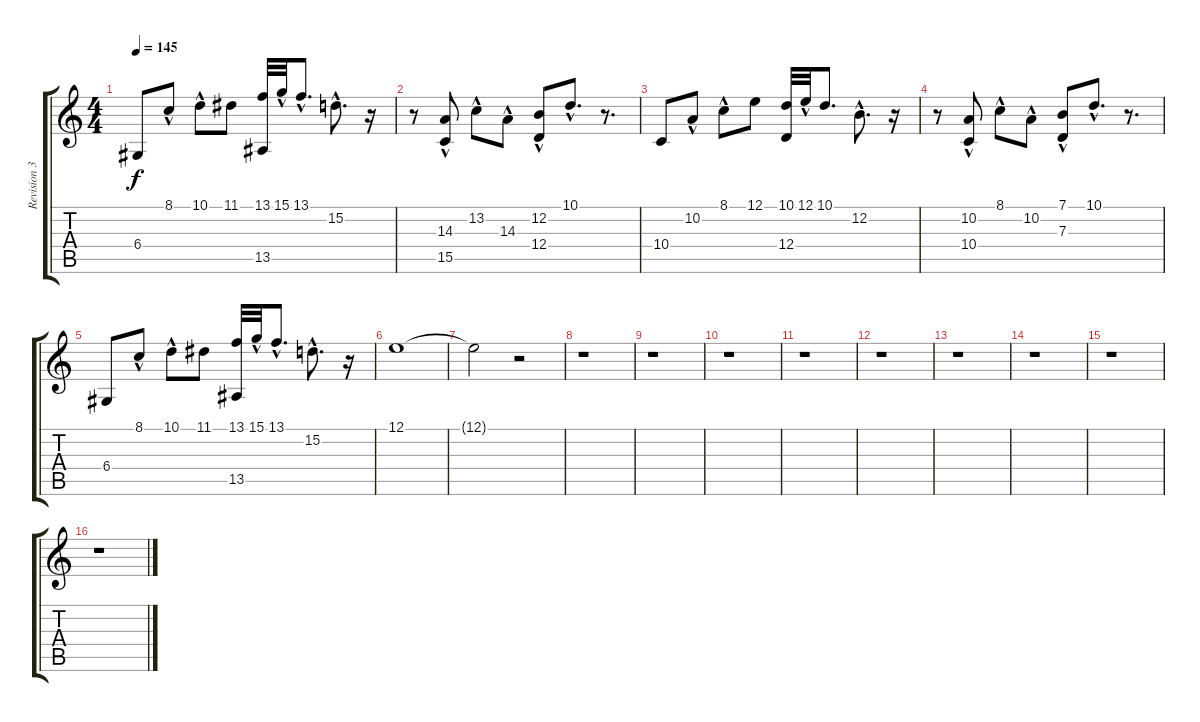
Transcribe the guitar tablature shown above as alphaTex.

\track ("Revision 3 (final) Daah!" "Revision 3") {instrument harpsichord}
\staff {score tabs}
\tuning (E4 B3 G3 D3 A2 E2) {hide}
\ts (4 4)
\tempo 145
\clef g2
\ks c
6.4.8{dy f} 8.1{hac}.8 10.1{hac}.8 11.1.8 (13.1 13.5).32 15.1{hac}.32 13.1{hac}.8{d} 15.2{hac}.8{d} r.16 |
r.8 (14.3{hac} 15.5).8 13.2{hac}.8 14.3{hac}.8 (12.2{hac} 12.4).8 10.1{hac}.8{d} r.8{d} |
10.4.8 10.2{hac}.8 8.1{hac}.8 12.1.8 (10.1 12.4).32 12.1{hac}.32 10.1.8{d} 12.2{hac}.8{d} r.16 |
r.8 (10.2{hac} 10.4).8 8.1{hac}.8 10.2{hac}.8 (7.1{hac} 7.3).8 10.1{hac}.8{d} r.8{d} |
6.4.8 8.1{hac}.8 10.1{hac}.8 11.1.8 (13.1 13.5).32 15.1{hac}.32 13.1{hac}.8{d} 15.2{hac}.8{d} r.16 |
12.1.1 |
12.1{t}.2 r.2 |
r.1 |
r.1 |
r.1 |
r.1 |
r.1 |
r.1 |
r.1 |
r.1 |
r.1
